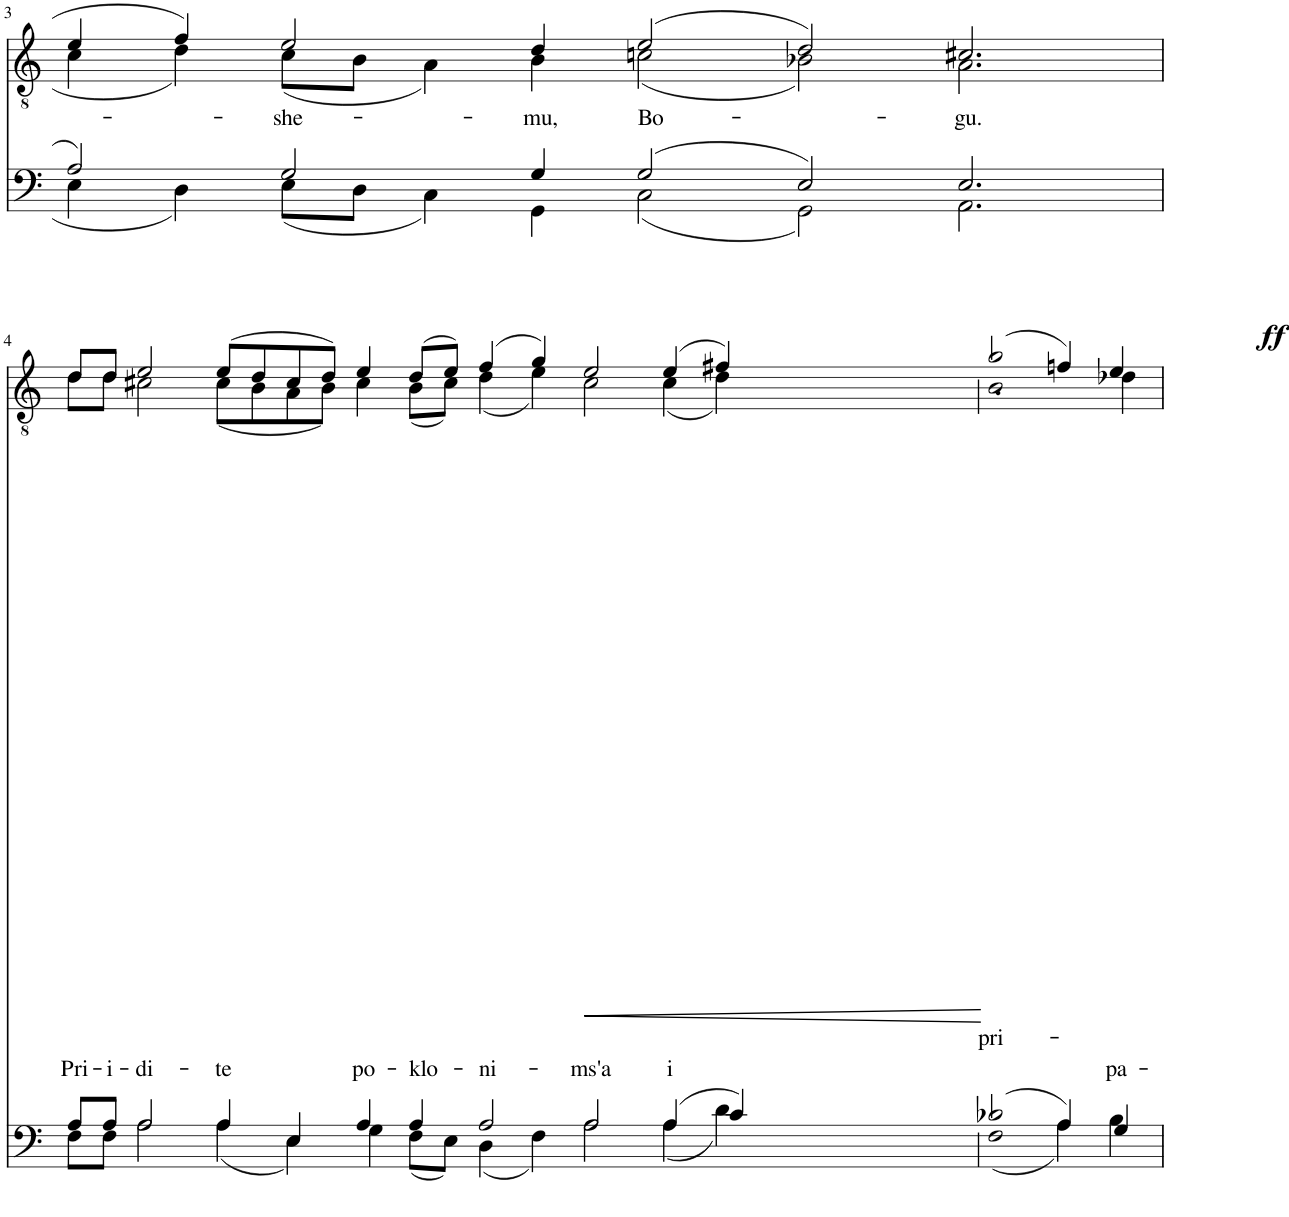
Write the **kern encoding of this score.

**kern	**kern	**text	**dynam
*part2	*part1	*part1	*part1
*staff2	*staff1	*staff1	*staff1
*I"Piano	*I"Piano	*	*
*I'Pno	*I'Pno	*	*
!!LO:PB:g=z
*clefF4	*clefGv2	*	*
*k[]	*k[]	*	*
*M12/4	*M12/4	*	*
=3	=3	=3	=3
*^	*^	*	*
2A/	4E\	4e/	4c\	.	.
.	4D\	4f/	4d\	.	.
!	!	!	!	!LO:LY:b	!
2G/	(8E\L	2e/	(8c\L	-she-	.
.	8D\J	.	8B\J	.	.
.	4C\)	.	4A\)	.	.
!	!	!	!	!LO:LY:b	!
4G/	4GG\	4d/	4B\	-mu,	.
!	!	!	!	!LO:LY:b	!
(2G/	(2C\	(2e/	(2cn\	Bo-	.
2E/)	2GG\)	2d/)	2B-X\)	.	.
!	!	!	!	!LO:LY:b	!
2.E/	2.AA\	2.c#X/	2.A\	-gu.	.
!!LO:LB:g=z	!!
=4	=4	=4	=4	=4	=4
*M17/4	*	*	*	*	*
!	!	!	!	!LO:LY:b	!
8A/L	8F\L	8d/L	8d\L	Pri-	.
!	!	!	!	!LO:LY:b	!
8A/J	8F\J	8d/J	8d\J	-i-	.
!	!	!	!	!LO:LY:b	!
2A/	2A\	2e/	2c#X\	-di-	.
!	!	!	!	!LO:LY:b	!
4A/	(4A\	(8e/L	(8c#\L	-te	.
.	.	8d/	8B\	.	.
4E/	4E\)	8c#/	8A\	.	.
.	.	8d/J)	8B\J)	.	.
!	!	!	!	!LO:LY:b	!
4A/	4G\	4e/	4c#\	po-	.
!	!	!	!	!LO:LY:b	!
4A/	(8F\L	(8d/L	(8B\L	-klo-	.
.	8E\J)	8e/J)	8c#\J)	.	.
!	!	!	!	!LO:LY:b	!
2A/	(4D\	(4f/	(4d\	-ni-	.
.	4F\)	4g/)	4e\)	.	.
!	!	!	!	!LO:LY:b	!LO:HP:b
2A/	2A\	2e/	2c#\	-ms'a	<
!	!	!	!	!LO:LY:b	!
(4A/	(4A\	(4e/	(4c#\	i	.
!	!	!	!	!	!LO:DY:b
4c/)	4d\)	4f#X/)	4d\)	.	ff
!	!	!	!	!LO:LY:b	!
(2B-X/	(2G\	(2g/	2.d\	pri-	.
4A/)	4A\)	4fn/)	.	.	.
!	!	!	!	!LO:LY:b	!
4G/	4B-\	4e/	4d-X\	-pa-	.
*v	*v	*	*	*	*
*	*v	*v	*	*
.	.	.	[
=	=	=	=
*-	*-	*-	*-
